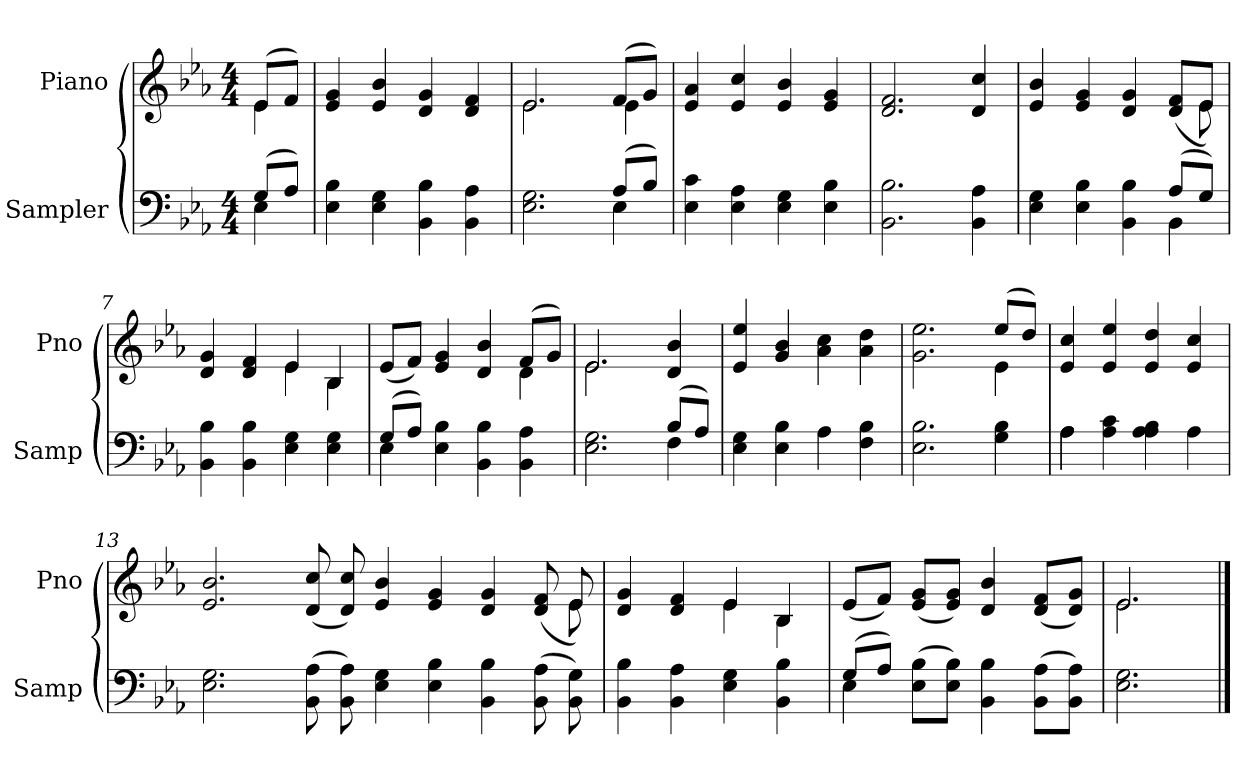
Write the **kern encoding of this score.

**kern	**kern
*part2	*part1
*staff2	*staff1
*I"Sampler	*I"Piano
*I'Samp	*I'Pno
*clefF4	*clefG2
*k[b-e-a-]	*k[b-e-a-]
*E-:	*E-:
*M4/4	*M4/4
=1	=1
*^	*^
(8G/L	4E-	(8e-/L	4e-
8A-/J)	.	8f/J)	.
*v	*v	*	*
*	*v	*v
=2	=2
4E-\ 4B-\	4e-/ 4g/
4E-\ 4G\	4e-/ 4b-/
4BB-\ 4B-\	4d/ 4g/
4BB-\ 4A-\	4d/ 4f/
=3	=3
*^	*^
2.E-\ 2.G\	2.ryy	2.e-/	2.e-
(8A-/L	4E-	(8f/L	4e-
8B-/J)	.	8g/J)	.
*v	*v	*	*
*	*v	*v
=4	=4
4E-\ 4c\	4e-/ 4a-/
4E-\ 4A-\	4e-/ 4cc/
4E-\ 4G\	4e-/ 4b-/
4E-\ 4B-\	4e-/ 4g/
=5	=5
2.BB-\ 2.B-\	2.d/ 2.f/
4BB-\ 4A-\	4d 4cc
=6	=6
*^	*^
4E-\ 4G\	2.ryy	4e-/ 4b-/	2..ryy
4E-\ 4B-\	.	4e-/ 4g/	.
4BB-\ 4B-\	.	4d/ 4g/	.
(8A-/L	4BB-	(8d/ 8f/L	.
8G/J)	.	8e-/J)	8e-
*v	*v	*	*
=7	=7	=7
4BB-\ 4B-\	4d/ 4g/	2ryy
4BB-\ 4B-\	4d/ 4f/	.
4E-\ 4G\	4e-/	4e-
4E-\ 4G\	4B-/	4B-
=8	=8	=8
*^	*	*
(8G/L	4E-	(8e-/L	2.ryy
8A-/J)	.	8f/J)	.
4E-\ 4B-\	2.ryy	4e- 4g	.
4BB-\ 4B-\	.	4d 4b-	.
4BB-\ 4A-\	.	(8f/L	4d
.	.	8g/J)	.
=9	=9	=9	=9
2.E-\ 2.G\	2.ryy	2.e-/	2.e-
(8B-/L	4F	4d/ 4b-/	4ryy
8A-/J)	.	.	.
*v	*v	*	*
*	*v	*v
=10	=10
4E-\ 4G\	4e-/ 4ee-/
4E-\ 4B-\	4g/ 4b-/
4A-\	4a-\ 4cc\
4F\ 4B-\	4a-\ 4dd\
=11	=11
*	*^
2.E-\ 2.B-\	2.g\ 2.ee-\	2.ryy
4G\ 4B-\	(8ee-/L	4e-
.	8dd/J)	.
*	*v	*v
=12	=12
*^	*
4A-\	4A-	4e-/ 4cc/
4A-\ 4c\	4ryy	4e-/ 4ee-/
4A-\ 4B-\	4A-	4e-/ 4dd/
4A-\	4ryy	4e-/ 4cc/
*v	*v	*
=13	=13
*	*^
2.E-\ 2.G\	2.e-/ 2.b-/	1...ryy
(8BB-\ 8A-\	(8d/ 8cc/	.
8BB-\ 8A-\)	8d/ 8cc/)	.
4E-\ 4G\	4e-/ 4b-/	.
4E-\ 4B-\	4e-/ 4g/	.
4BB-\ 4B-\	4d/ 4g/	.
(8BB-\ 8A-\	(8d/ 8f/	.
8BB-\ 8G\)	8e-/)	8e-
=14	=14	=14
4BB-\ 4B-\	4d/ 4g/	2ryy
4BB-\ 4A-\	4d/ 4f/	.
4E-\ 4G\	4e-/	4e-
4BB-\ 4B-\	4B-/	4B-
*	*v	*v
=15	=15
*^	*
(8G/L	4E-	(8e-/L
8A-/J)	.	8f/J)
(8E-\ 8B-\L	2.ryy	(8e-/ 8g/L
8E-\ 8B-\J)	.	8e-/ 8g/J)
4BB-\ 4B-\	.	4d/ 4b-/
(8BB-\ 8A-\L	.	(8d/ 8f/L
8BB-\ 8A-\J)	.	8d/ 8g/J)
*v	*v	*
=16	=16
*	*^
2.E-\ 2.G\	2.e-/	2.e-
*	*v	*v
==	==
*-	*-
